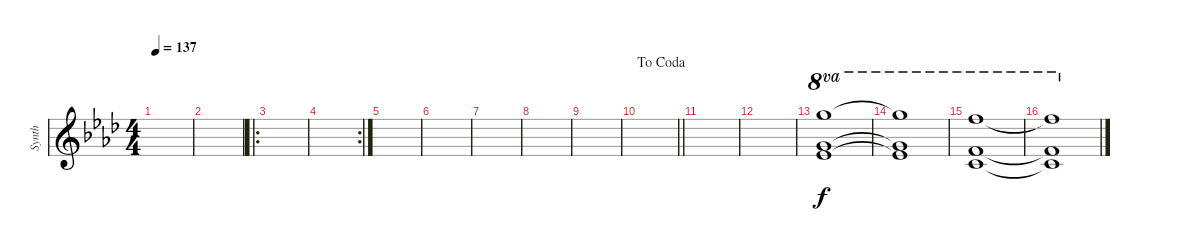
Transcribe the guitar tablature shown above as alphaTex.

\track ("Synth" "Synth") {instrument stringensemble2}
\staff {score}
\tuning (D4 A3 F3 C3 G2 C2) {hide}
\ts (4 4)
\tempo 137
\clef g2
\ks ab
|
|
\ro
|
\rc 2
|
|
|
|
|
|
\jump dacoda
\barLineRight lightlight
|
|
|
(29.1 22.2 22.3).1{ot 8va balance 0 instrument stringensemble2} |
(29.1{t} 22.2{t} 22.3{t}).1{ot 8va} |
(27.1 20.2 19.3).1{ot 8va} |
(27.1{t} 20.2{t} 19.3{t}).1{ot 8va}
